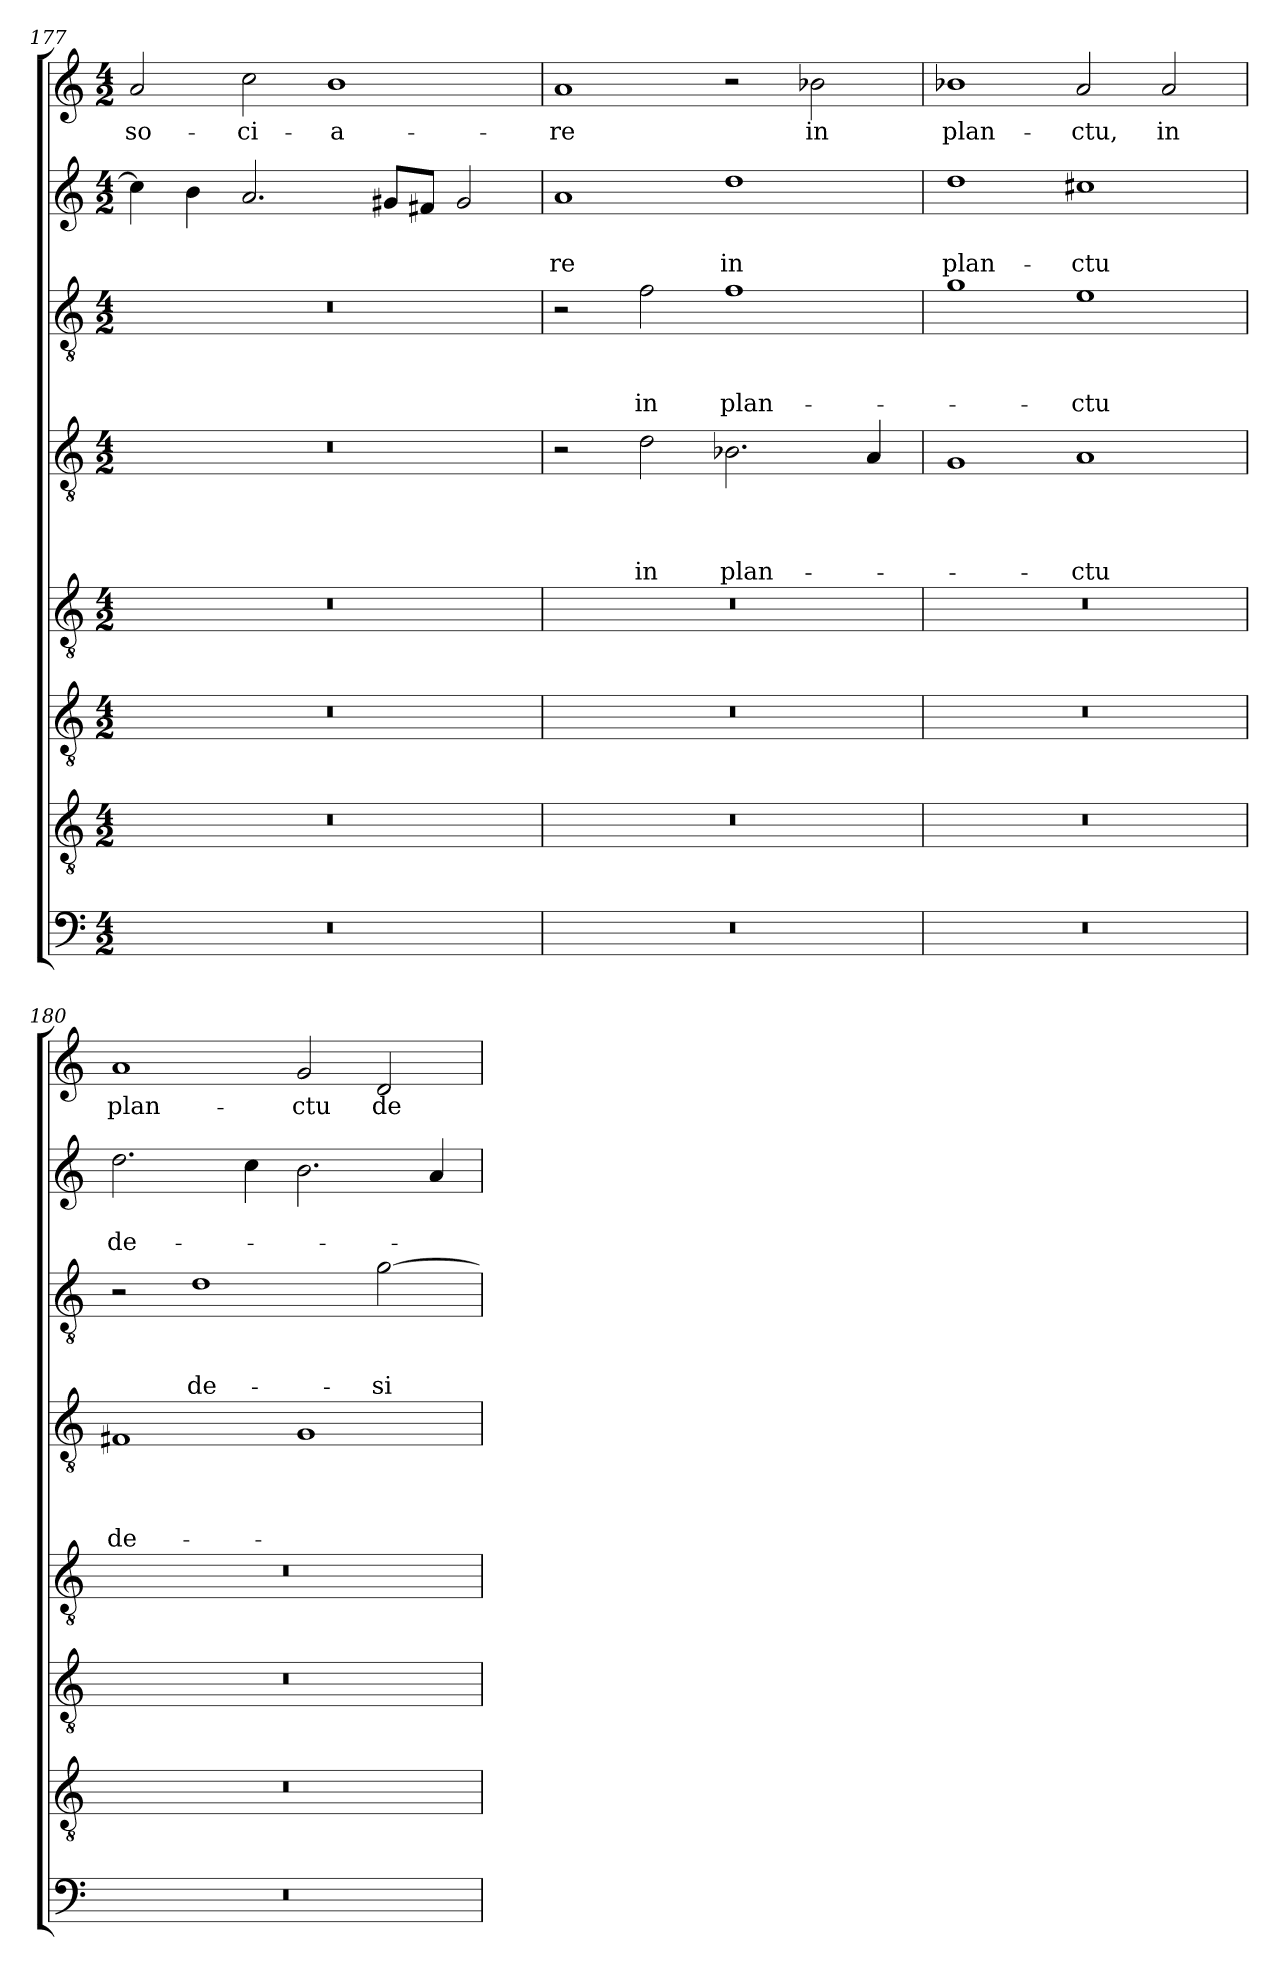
**kern	**kern	**kern	**kern	**kern	**text	**text	**text	**text	**kern	**text	**text	**text	**kern	**text	**text	**kern	**text
*part8	*part7	*part6	*part5	*part4	*part4	*part4	*part4	*part4	*part3	*part3	*part3	*part3	*part2	*part2	*part2	*part1	*part1
*staff8	*staff7	*staff6	*staff5	*staff4	*staff4	*staff4	*staff4	*staff4	*staff3	*staff3	*staff3	*staff3	*staff2	*staff2	*staff2	*staff1	*staff1
!!LO:LB:g=z
*clefF4	*clefGv2	*clefGv2	*clefGv2	*clefGv2	*	*	*	*	*clefGv2	*	*	*	*clefG2	*	*	*clefG2	*
*k[]	*k[]	*k[]	*k[]	*k[]	*	*	*	*	*k[]	*	*	*	*k[]	*	*	*k[]	*
*a:	*a:	*a:	*a:	*a:	*	*	*	*	*a:	*	*	*	*a:	*	*	*a:	*
*M4/2	*M4/2	*M4/2	*M4/2	*M4/2	*	*	*	*	*M4/2	*	*	*	*M4/2	*	*	*M4/2	*
=177	=177	=177	=177	=177	=177	=177	=177	=177	=177	=177	=177	=177	=177	=177	=177	=177	=177
!	!	!	!	!	!	!	!	!	!	!	!	!	!	!	!	!	!LO:LY:b
0r	0r	0r	0r	0r	.	.	.	.	0r	.	.	.	4cc\]	.	.	2a/	so-
.	.	.	.	.	.	.	.	.	.	.	.	.	4b\	.	.	.	.
!	!	!	!	!	!	!	!	!	!	!	!	!	!	!	!	!	!LO:LY:b
.	.	.	.	.	.	.	.	.	.	.	.	.	2.a/	.	.	2cc\	-ci-
!	!	!	!	!	!	!	!	!	!	!	!	!	!	!	!	!	!LO:LY:b
.	.	.	.	.	.	.	.	.	.	.	.	.	.	.	.	1b	-a-
.	.	.	.	.	.	.	.	.	.	.	.	.	8g#X/L	.	.	.	.
.	.	.	.	.	.	.	.	.	.	.	.	.	8f#X/J	.	.	.	.
.	.	.	.	.	.	.	.	.	.	.	.	.	2g#/	.	.	.	.
=178	=178	=178	=178	=178	=178	=178	=178	=178	=178	=178	=178	=178	=178	=178	=178	=178	=178
!	!	!	!	!	!	!	!	!	!	!	!	!	!	!	!LO:LY:b	!	!LO:LY:b
0r	0r	0r	0r	2r	.	.	.	.	2r	.	.	.	1a	.	-re	1a	-re
!	!	!	!	!	!	!	!	!LO:LY:b	!	!	!	!LO:LY:b	!	!	!	!	!
.	.	.	.	2d\	.	.	.	in	2f\	.	.	in	.	.	.	.	.
!	!	!	!	!	!	!	!	!LO:LY:b	!	!	!	!LO:LY:b	!	!	!LO:LY:b	!	!
.	.	.	.	2.B-X\	.	.	.	plan-	1f	.	.	plan-	1dd	.	in	2r	.
!	!	!	!	!	!	!	!	!	!	!	!	!	!	!	!	!	!LO:LY:b
.	.	.	.	.	.	.	.	.	.	.	.	.	.	.	.	2b-X\	in
.	.	.	.	4A/	.	.	.	.	.	.	.	.	.	.	.	.	.
=179	=179	=179	=179	=179	=179	=179	=179	=179	=179	=179	=179	=179	=179	=179	=179	=179	=179
!	!	!	!	!	!	!	!	!	!	!	!	!	!	!	!LO:LY:b	!	!LO:LY:b
0r	0r	0r	0r	1G	.	.	.	.	1g	.	.	.	1dd	.	plan-	1b-X	plan-
!	!	!	!	!	!	!	!	!LO:LY:b	!	!	!	!LO:LY:b	!	!	!LO:LY:b	!	!LO:LY:b
.	.	.	.	1A	.	.	.	-ctu	1e	.	.	-ctu	1cc#X	.	-ctu	2a/	-ctu,
!	!	!	!	!	!	!	!	!	!	!	!	!	!	!	!	!	!LO:LY:b
.	.	.	.	.	.	.	.	.	.	.	.	.	.	.	.	2a/	in
=180	=180	=180	=180	=180	=180	=180	=180	=180	=180	=180	=180	=180	=180	=180	=180	=180	=180
!	!	!	!	!	!	!	!	!LO:LY:b	!	!	!	!	!	!	!LO:LY:b	!	!LO:LY:b
0r	0r	0r	0r	1F#X	.	.	.	de-	2r	.	.	.	2.dd\	.	de-	1a	plan-
!	!	!	!	!	!	!	!	!	!	!	!	!LO:LY:b	!	!	!	!	!
.	.	.	.	.	.	.	.	.	1d	.	.	de-	.	.	.	.	.
.	.	.	.	.	.	.	.	.	.	.	.	.	4cc\	.	.	.	.
!	!	!	!	!	!	!	!	!	!	!	!	!	!	!	!	!	!LO:LY:b
.	.	.	.	1G	.	.	.	.	.	.	.	.	2.b\	.	.	2g/	-ctu
!	!	!	!	!	!	!	!	!	!	!	!	!LO:LY:b	!	!	!	!	!LO:LY:b
.	.	.	.	.	.	.	.	.	[2g\	.	.	-si-	.	.	.	2d/	de-
.	.	.	.	.	.	.	.	.	.	.	.	.	4a/	.	.	.	.
=	=	=	=	=	=	=	=	=	=	=	=	=	=	=	=	=	=
*-	*-	*-	*-	*-	*-	*-	*-	*-	*-	*-	*-	*-	*-	*-	*-	*-	*-
